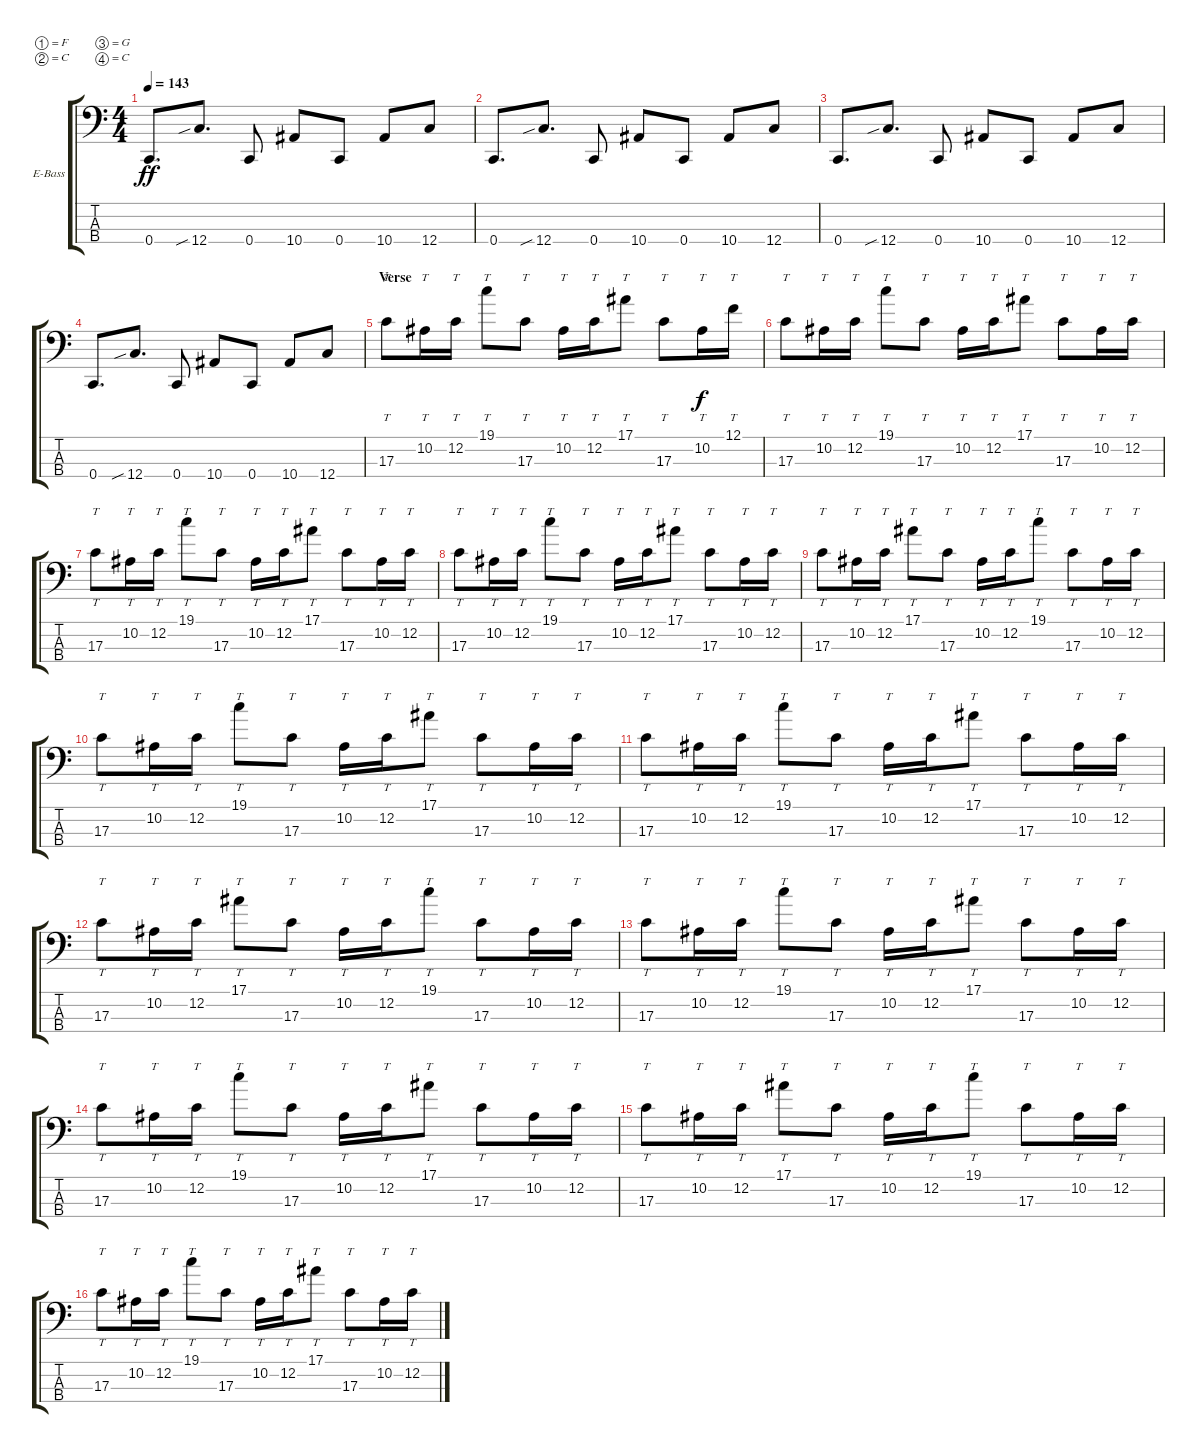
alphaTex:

\defaultSystemsLayout 4
\bracketExtendMode groupsimilarinstruments
\firstSystemTrackNameOrientation horizontal
\otherSystemsTrackNameOrientation horizontal
\track ("Ue-Chan - Bass" "E-Bass") {instrument electricbassfinger}
\staff {score tabs}
\tuning (F2 C2 G1 C1)
\ts (4 4)
\tempo 143
\clef f4
\ks c
0.4.8{d dy ff} 12.4{sib}.8{d} 0.4.8 10.4.8 0.4.8 10.4.8 12.4.8 |
0.4.8{d} 12.4{sib}.8{d} 0.4.8 10.4.8 0.4.8 10.4.8 12.4.8 |
0.4.8{d} 12.4{sib}.8{d} 0.4.8 10.4.8 0.4.8 10.4.8 12.4.8 |
0.4.8{d} 12.4{sib}.8{d} 0.4.8 10.4.8 0.4.8 10.4.8 12.4.8 |
\section ("" "Verse")
17.3.8{tt} 10.2.16{tt} 12.2.16{tt} 19.1.8{tt} 17.3.8{tt} 10.2.16{tt} 12.2.16{tt} 17.1.8{tt} 17.3.8{tt} 10.2.16{tt dy f} 12.1.16{tt} |
17.3.8{tt} 10.2.16{tt} 12.2.16{tt} 19.1.8{tt} 17.3.8{tt} 10.2.16{tt} 12.2.16{tt} 17.1.8{tt} 17.3.8{tt} 10.2.16{tt} 12.2.16{tt} |
17.3.8{tt} 10.2.16{tt} 12.2.16{tt} 19.1.8{tt} 17.3.8{tt} 10.2.16{tt} 12.2.16{tt} 17.1.8{tt} 17.3.8{tt} 10.2.16{tt} 12.2.16{tt} |
17.3.8{tt} 10.2.16{tt} 12.2.16{tt} 19.1.8{tt} 17.3.8{tt} 10.2.16{tt} 12.2.16{tt} 17.1.8{tt} 17.3.8{tt} 10.2.16{tt} 12.2.16{tt} |
17.3.8{tt} 10.2.16{tt} 12.2.16{tt} 17.1.8{tt} 17.3.8{tt} 10.2.16{tt} 12.2.16{tt} 19.1.8{tt} 17.3.8{tt} 10.2.16{tt} 12.2.16{tt} |
17.3.8{tt} 10.2.16{tt} 12.2.16{tt} 19.1.8{tt} 17.3.8{tt} 10.2.16{tt} 12.2.16{tt} 17.1.8{tt} 17.3.8{tt} 10.2.16{tt} 12.2.16{tt} |
17.3.8{tt} 10.2.16{tt} 12.2.16{tt} 19.1.8{tt} 17.3.8{tt} 10.2.16{tt} 12.2.16{tt} 17.1.8{tt} 17.3.8{tt} 10.2.16{tt} 12.2.16{tt} |
17.3.8{tt} 10.2.16{tt} 12.2.16{tt} 17.1.8{tt} 17.3.8{tt} 10.2.16{tt} 12.2.16{tt} 19.1.8{tt} 17.3.8{tt} 10.2.16{tt} 12.2.16{tt} |
17.3.8{tt} 10.2.16{tt} 12.2.16{tt} 19.1.8{tt} 17.3.8{tt} 10.2.16{tt} 12.2.16{tt} 17.1.8{tt} 17.3.8{tt} 10.2.16{tt} 12.2.16{tt} |
17.3.8{tt} 10.2.16{tt} 12.2.16{tt} 19.1.8{tt} 17.3.8{tt} 10.2.16{tt} 12.2.16{tt} 17.1.8{tt} 17.3.8{tt} 10.2.16{tt} 12.2.16{tt} |
17.3.8{tt} 10.2.16{tt} 12.2.16{tt} 17.1.8{tt} 17.3.8{tt} 10.2.16{tt} 12.2.16{tt} 19.1.8{tt} 17.3.8{tt} 10.2.16{tt} 12.2.16{tt} |
17.3.8{tt} 10.2.16{tt} 12.2.16{tt} 19.1.8{tt} 17.3.8{tt} 10.2.16{tt} 12.2.16{tt} 17.1.8{tt} 17.3.8{tt} 10.2.16{tt} 12.2.16{tt}
